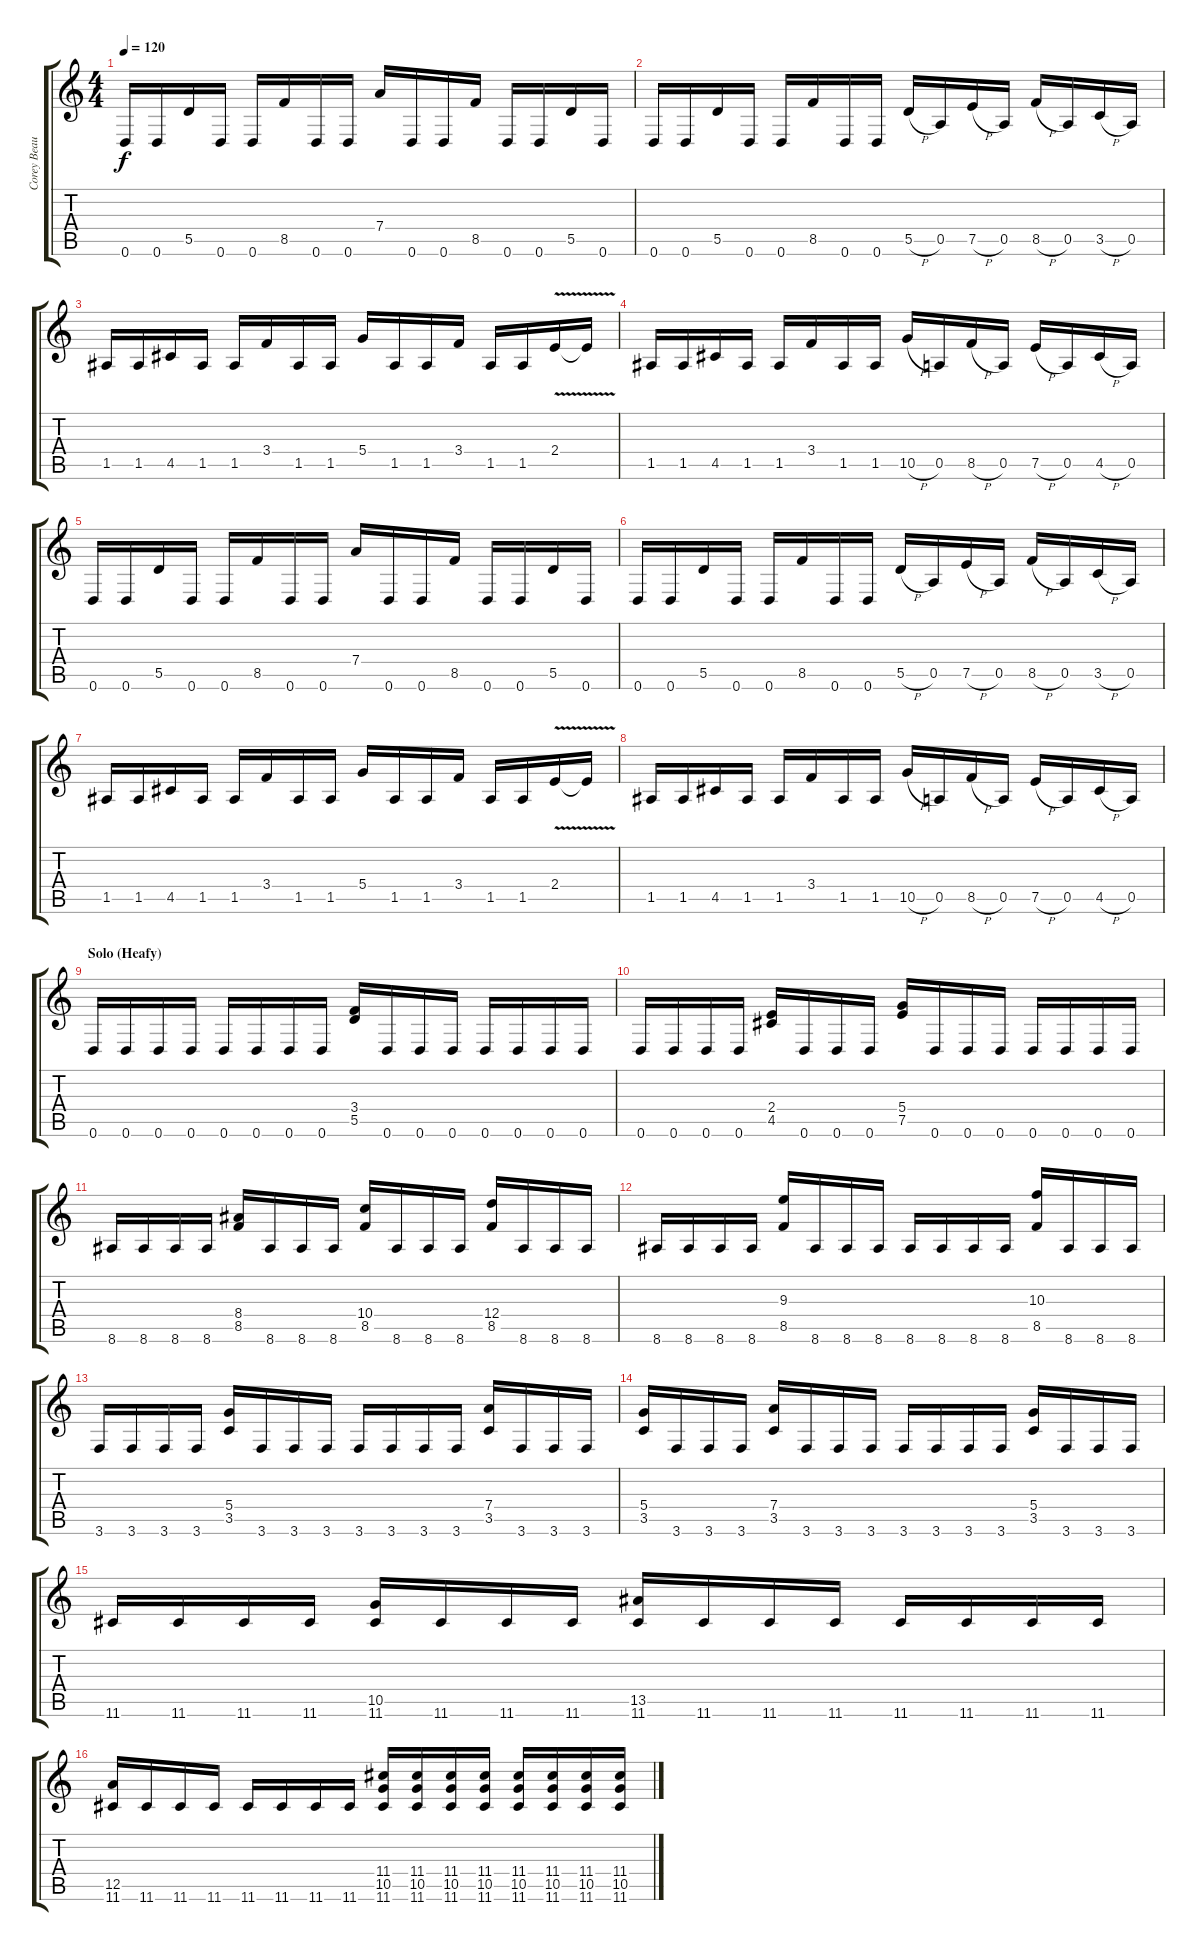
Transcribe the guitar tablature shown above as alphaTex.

\track ("Corey Beaulieu" "Corey Beau") {instrument distortionguitar}
\staff {score tabs}
\tuning (E4 B3 G3 D3 A2 D2) {hide}
\ts (4 4)
\tempo 120
\clef g2
\ks c
0.6.16{dy f} 0.6.16 5.5.16 0.6.16 0.6.16 8.5.16 0.6.16 0.6.16 7.4.16 0.6.16 0.6.16 8.5.16 0.6.16 0.6.16 5.5.16 0.6.16 |
0.6.16 0.6.16 5.5.16 0.6.16 0.6.16 8.5.16 0.6.16 0.6.16 5.5{h}.16 0.5.16 7.5{h}.16 0.5.16 8.5{h}.16 0.5.16 3.5{h}.16 0.5.16 |
1.5.16 1.5.16 4.5.16 1.5.16 1.5.16 3.4.16 1.5.16 1.5.16 5.4.16 1.5.16 1.5.16 3.4.16 1.5.16 1.5.16 2.4{v}.16 2.4{t}.16 |
1.5.16 1.5.16 4.5.16 1.5.16 1.5.16 3.4.16 1.5.16 1.5.16 10.5{h}.16 0.5.16 8.5{h}.16 0.5.16 7.5{h}.16 0.5.16 4.5{h}.16 0.5.16 |
0.6.16 0.6.16 5.5.16 0.6.16 0.6.16 8.5.16 0.6.16 0.6.16 7.4.16 0.6.16 0.6.16 8.5.16 0.6.16 0.6.16 5.5.16 0.6.16 |
0.6.16 0.6.16 5.5.16 0.6.16 0.6.16 8.5.16 0.6.16 0.6.16 5.5{h}.16 0.5.16 7.5{h}.16 0.5.16 8.5{h}.16 0.5.16 3.5{h}.16 0.5.16 |
1.5.16 1.5.16 4.5.16 1.5.16 1.5.16 3.4.16 1.5.16 1.5.16 5.4.16 1.5.16 1.5.16 3.4.16 1.5.16 1.5.16 2.4{v}.16 2.4{t}.16 |
1.5.16 1.5.16 4.5.16 1.5.16 1.5.16 3.4.16 1.5.16 1.5.16 10.5{h}.16 0.5.16 8.5{h}.16 0.5.16 7.5{h}.16 0.5.16 4.5{h}.16 0.5.16 |
\section ("" "Solo (Heafy)")
0.6.16 0.6.16 0.6.16 0.6.16 0.6.16 0.6.16 0.6.16 0.6.16 (3.4 5.5).16 0.6.16 0.6.16 0.6.16 0.6.16 0.6.16 0.6.16 0.6.16 |
0.6.16 0.6.16 0.6.16 0.6.16 (2.4 4.5).16 0.6.16 0.6.16 0.6.16 (5.4 7.5).16 0.6.16 0.6.16 0.6.16 0.6.16 0.6.16 0.6.16 0.6.16 |
8.6.16 8.6.16 8.6.16 8.6.16 (8.4 8.5).16 8.6.16 8.6.16 8.6.16 (10.4 8.5).16 8.6.16 8.6.16 8.6.16 (12.4 8.5).16 8.6.16 8.6.16 8.6.16 |
8.6.16 8.6.16 8.6.16 8.6.16 (9.3 8.5).16 8.6.16 8.6.16 8.6.16 8.6.16 8.6.16 8.6.16 8.6.16 (10.3 8.5).16 8.6.16 8.6.16 8.6.16 |
3.6.16 3.6.16 3.6.16 3.6.16 (5.4 3.5).16 3.6.16 3.6.16 3.6.16 3.6.16 3.6.16 3.6.16 3.6.16 (7.4 3.5).16 3.6.16 3.6.16 3.6.16 |
(5.4 3.5).16 3.6.16 3.6.16 3.6.16 (7.4 3.5).16 3.6.16 3.6.16 3.6.16 3.6.16 3.6.16 3.6.16 3.6.16 (5.4 3.5).16 3.6.16 3.6.16 3.6.16 |
11.6.16 11.6.16 11.6.16 11.6.16 (10.5 11.6).16 11.6.16 11.6.16 11.6.16 (13.5 11.6).16 11.6.16 11.6.16 11.6.16 11.6.16 11.6.16 11.6.16 11.6.16 |
(12.5 11.6).16 11.6.16 11.6.16 11.6.16 11.6.16 11.6.16 11.6.16 11.6.16 (11.4 10.5 11.6).16 (11.4 10.5 11.6).16 (11.4 10.5 11.6).16 (11.4 10.5 11.6).16 (11.4 10.5 11.6).16 (11.4 10.5 11.6).16 (11.4 10.5 11.6).16 (11.4 10.5 11.6).16
